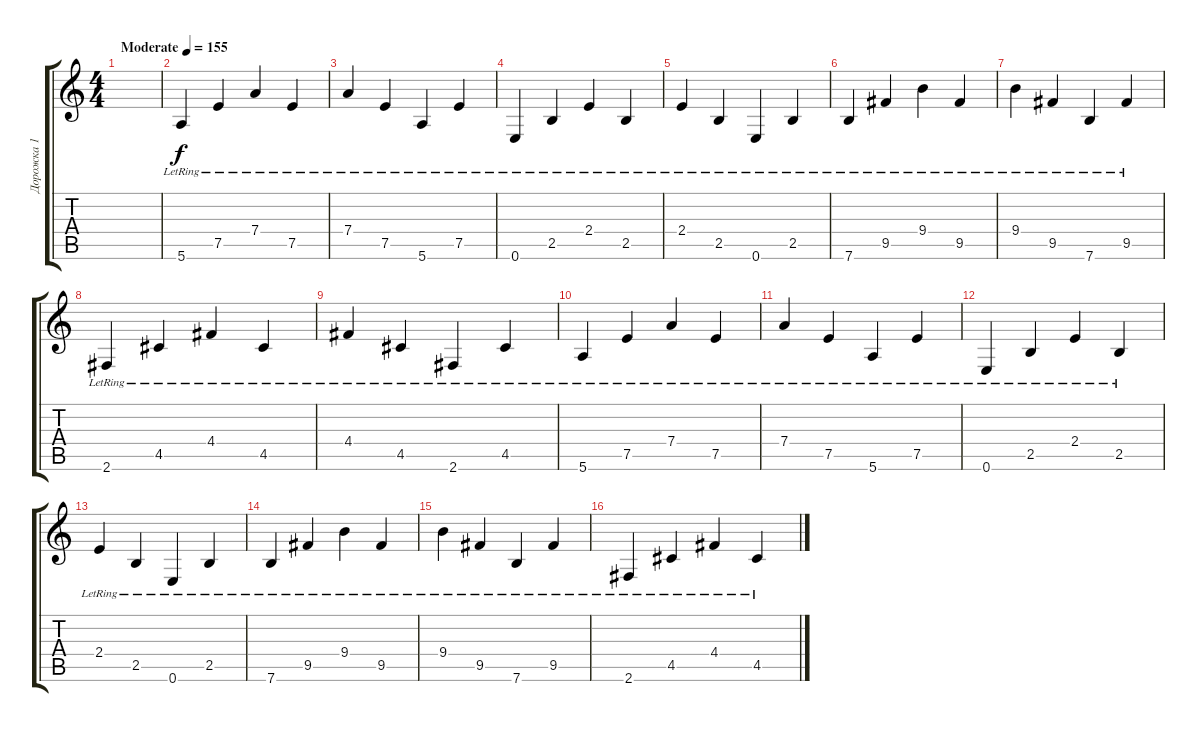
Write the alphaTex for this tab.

\track ("Дорожка 1" "Дорожка 1") {instrument acousticguitarnylon}
\staff {score tabs}
\tuning (E4 B3 G3 D3 A2 E2) {hide}
\ts (4 4)
\tempo (155 "Moderate")
\clef g2
\ks c
|
5.6{lr}.4 7.5{lr}.4 7.4{lr}.4 7.5{lr}.4 |
7.4{lr}.4 7.5{lr}.4 5.6{lr}.4 7.5{lr}.4 |
0.6{lr}.4 2.5{lr}.4 2.4{lr}.4 2.5{lr}.4 |
2.4{lr}.4 2.5{lr}.4 0.6{lr}.4 2.5{lr}.4 |
7.6{lr}.4 9.5{lr}.4 9.4{lr}.4 9.5{lr}.4 |
9.4{lr}.4 9.5{lr}.4 7.6{lr}.4 9.5{lr}.4 |
2.6{lr}.4 4.5{lr}.4 4.4{lr}.4 4.5{lr}.4 |
4.4{lr}.4 4.5{lr}.4 2.6{lr}.4 4.5{lr}.4 |
5.6{lr}.4 7.5{lr}.4 7.4{lr}.4 7.5{lr}.4 |
7.4{lr}.4 7.5{lr}.4 5.6{lr}.4 7.5{lr}.4 |
0.6{lr}.4 2.5{lr}.4 2.4{lr}.4 2.5{lr}.4 |
2.4{lr}.4 2.5{lr}.4 0.6{lr}.4 2.5{lr}.4 |
7.6{lr}.4 9.5{lr}.4 9.4{lr}.4 9.5{lr}.4 |
9.4{lr}.4 9.5{lr}.4 7.6{lr}.4 9.5{lr}.4 |
2.6{lr}.4 4.5{lr}.4 4.4{lr}.4 4.5{lr}.4
